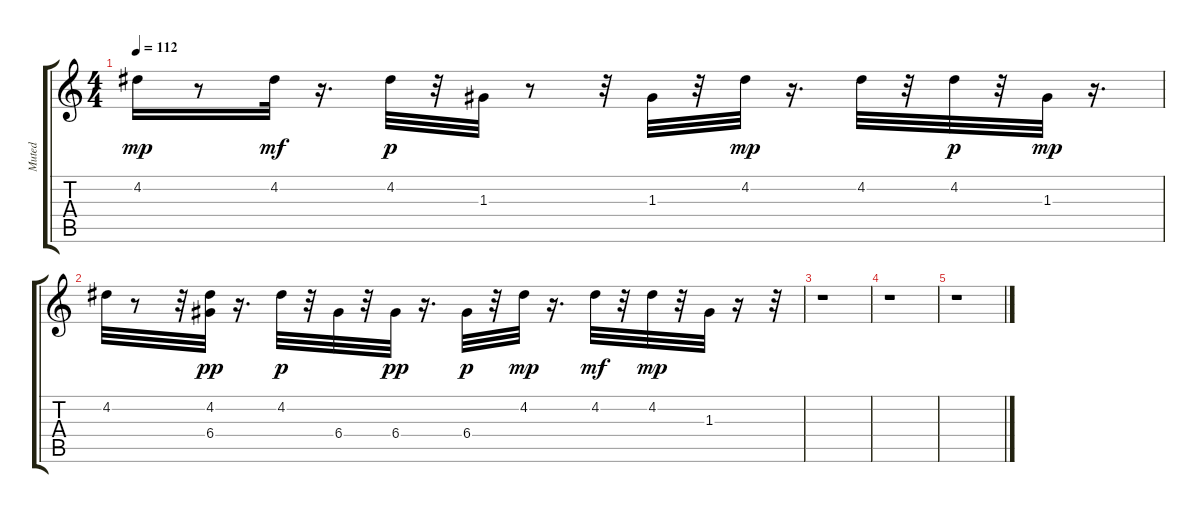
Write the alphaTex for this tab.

\track ("Muted" "Muted") {instrument electricguitarmuted}
\staff {score tabs}
\tuning (E4 B3 G3 D3 A2 E2) {hide}
\ts (4 4)
\tempo 112
\clef g2
\ks c
4.2.16{dy mp} r.8 4.2.32{dy mf} r.16{d} 4.2.32{dy p} r.32 1.3.32 r.8 r.32 1.3.32 r.32 4.2.32{dy mp} r.16{d} 4.2.32 r.32 4.2.32{dy p} r.32 1.3.32{dy mp} r.16{d} |
4.2.32 r.8 r.32 (4.2 6.4).32{dy pp} r.16{d} 4.2.32{dy p} r.32 6.4.32 r.32 6.4.32{dy pp} r.16{d} 6.4.32{dy p} r.32 4.2.32{dy mp} r.16{d} 4.2.32{dy mf} r.32 4.2.32{dy mp} r.32 1.3.32 r.16 r.32 |
r.1 |
r.1 |
r.1
